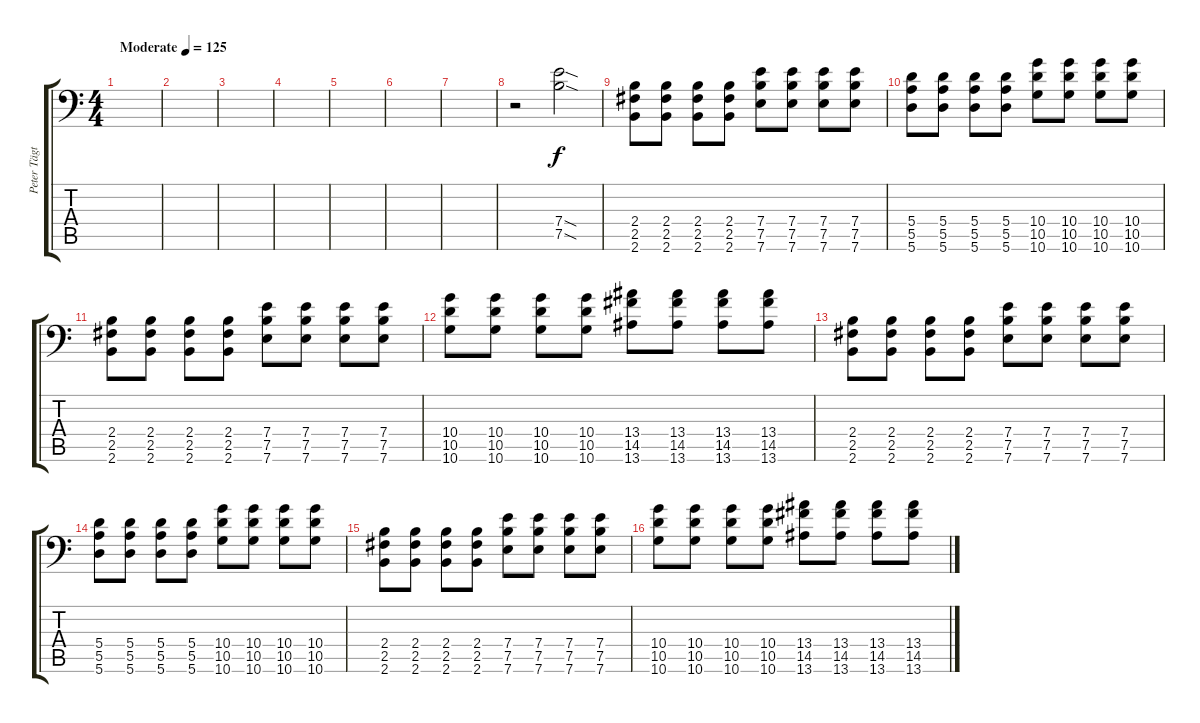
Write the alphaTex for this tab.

\track ("Peter Tägtgren" "Peter Tägt") {instrument distortionguitar}
\staff {score tabs}
\tuning (B3 Gb3 D3 A2 E2 A1) {hide}
\ts (4 4)
\tempo (125 "Moderate")
\clef f4
\ks c
|
|
|
|
|
|
|
r.2 (7.4{sod} 7.5{sod}).2 |
(2.4 2.5 2.6).8 (2.4 2.5 2.6).8 (2.4 2.5 2.6).8 (2.4 2.5 2.6).8 (7.4 7.5 7.6).8 (7.4 7.5 7.6).8 (7.4 7.5 7.6).8 (7.4 7.5 7.6).8 |
(5.4 5.5 5.6).8 (5.4 5.5 5.6).8 (5.4 5.5 5.6).8 (5.4 5.5 5.6).8 (10.4 10.5 10.6).8 (10.4 10.5 10.6).8 (10.4 10.5 10.6).8 (10.4 10.5 10.6).8 |
(2.4 2.5 2.6).8 (2.4 2.5 2.6).8 (2.4 2.5 2.6).8 (2.4 2.5 2.6).8 (7.4 7.5 7.6).8 (7.4 7.5 7.6).8 (7.4 7.5 7.6).8 (7.4 7.5 7.6).8 |
(10.4 10.5 10.6).8 (10.4 10.5 10.6).8 (10.4 10.5 10.6).8 (10.4 10.5 10.6).8 (13.4 14.5 13.6).8 (13.4 14.5 13.6).8 (13.4 14.5 13.6).8 (13.4 14.5 13.6).8 |
(2.4 2.5 2.6).8 (2.4 2.5 2.6).8 (2.4 2.5 2.6).8 (2.4 2.5 2.6).8 (7.4 7.5 7.6).8 (7.4 7.5 7.6).8 (7.4 7.5 7.6).8 (7.4 7.5 7.6).8 |
(5.4 5.5 5.6).8 (5.4 5.5 5.6).8 (5.4 5.5 5.6).8 (5.4 5.5 5.6).8 (10.4 10.5 10.6).8 (10.4 10.5 10.6).8 (10.4 10.5 10.6).8 (10.4 10.5 10.6).8 |
(2.4 2.5 2.6).8 (2.4 2.5 2.6).8 (2.4 2.5 2.6).8 (2.4 2.5 2.6).8 (7.4 7.5 7.6).8 (7.4 7.5 7.6).8 (7.4 7.5 7.6).8 (7.4 7.5 7.6).8 |
(10.4 10.5 10.6).8 (10.4 10.5 10.6).8 (10.4 10.5 10.6).8 (10.4 10.5 10.6).8 (13.4 14.5 13.6).8 (13.4 14.5 13.6).8 (13.4 14.5 13.6).8 (13.4 14.5 13.6).8
